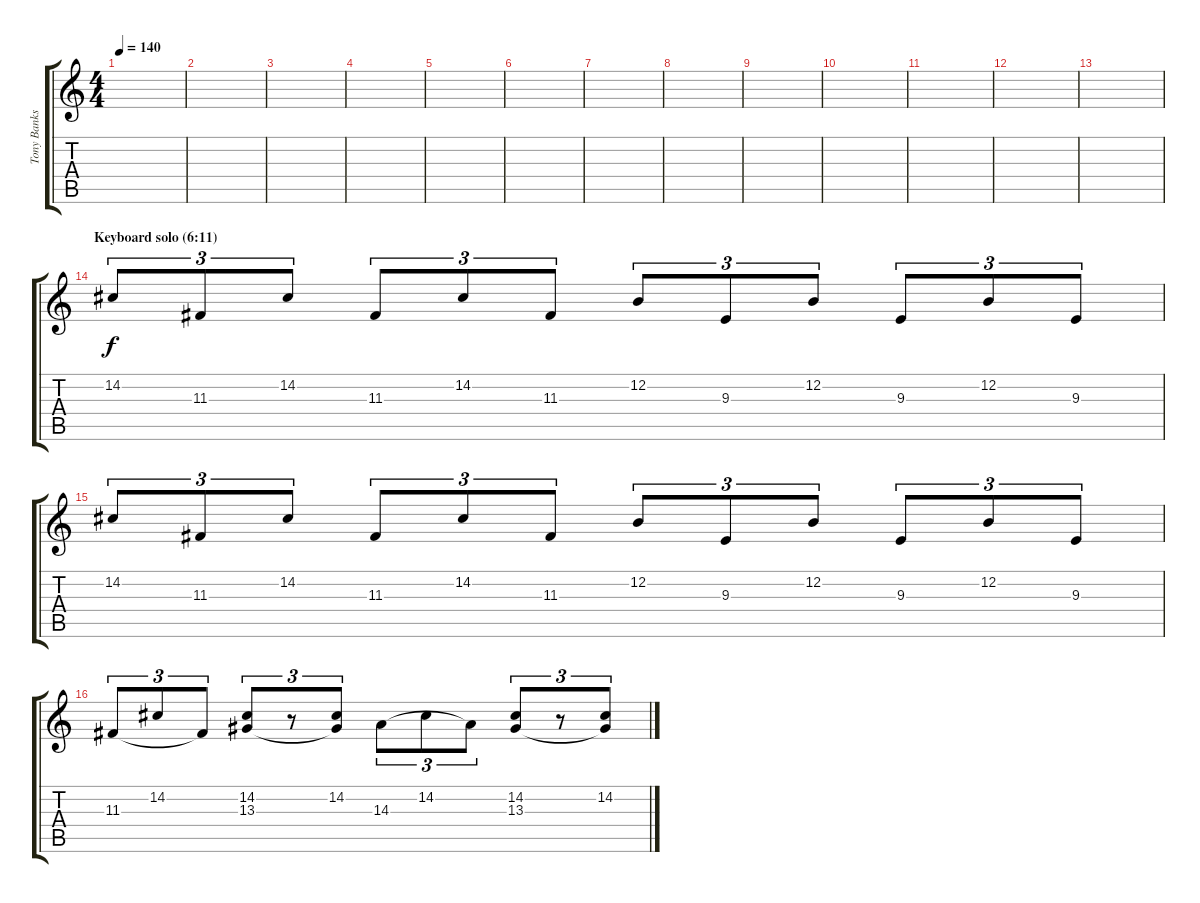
\track ("Tony Banks (organ)" "Tony Banks") {instrument drawbarorgan}
\staff {score tabs}
\tuning (E4 B3 G3 D3 A2 E2) {hide}
\ts (4 4)
\tempo 140
\clef g2
\ks c
|
|
|
|
|
|
|
|
|
|
|
|
|
\section ("" "Keyboard solo (6:11)")
14.2.8{tu (3 2) volume 13 instrument percussiveorgan} 11.3.8{tu (3 2)} 14.2.8{tu (3 2)} 11.3.8{tu (3 2)} 14.2.8{tu (3 2)} 11.3.8{tu (3 2)} 12.2.8{tu (3 2)} 9.3.8{tu (3 2)} 12.2.8{tu (3 2)} 9.3.8{tu (3 2)} 12.2.8{tu (3 2)} 9.3.8{tu (3 2)} |
14.2.8{tu (3 2)} 11.3.8{tu (3 2)} 14.2.8{tu (3 2)} 11.3.8{tu (3 2)} 14.2.8{tu (3 2)} 11.3.8{tu (3 2)} 12.2.8{tu (3 2)} 9.3.8{tu (3 2)} 12.2.8{tu (3 2)} 9.3.8{tu (3 2)} 12.2.8{tu (3 2)} 9.3.8{tu (3 2)} |
11.3.8{tu (3 2)} 14.2.8{tu (3 2)} 11.3{t}.8{tu (3 2)} (14.2 13.3).8{tu (3 2)} r.8{tu (3 2)} (14.2 13.3{t}).8{tu (3 2)} 14.3.8{tu (3 2)} 14.2.8{tu (3 2)} 14.3{t}.8{tu (3 2)} (14.2 13.3).8{tu (3 2)} r.8{tu (3 2)} (14.2 13.3{t}).8{tu (3 2)}
